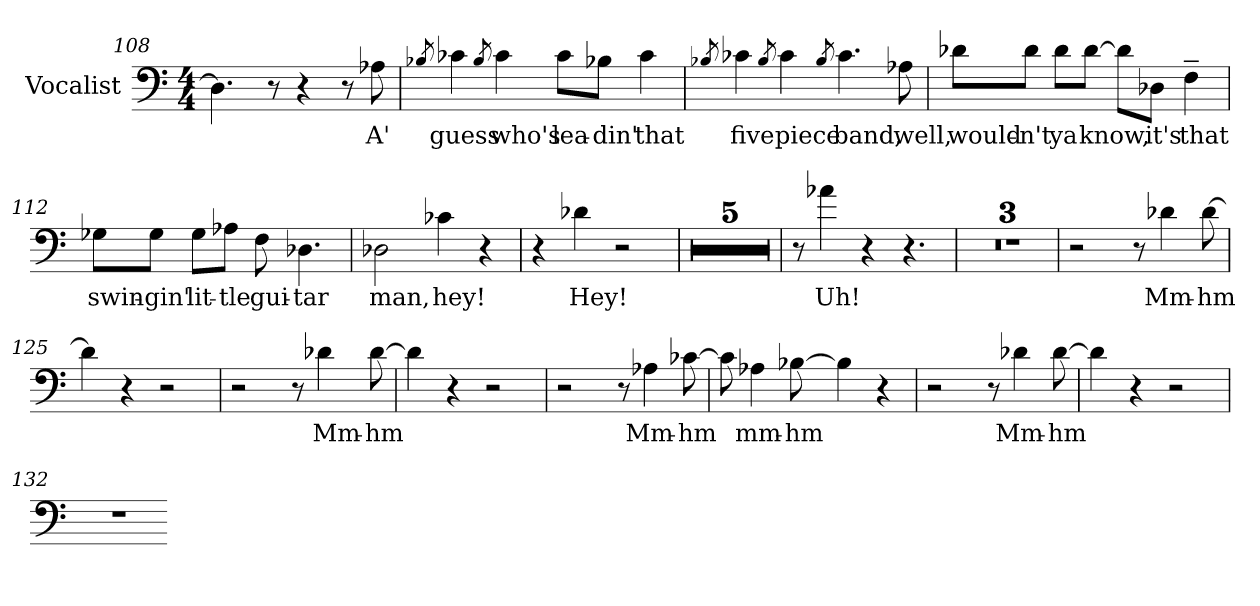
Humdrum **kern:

**kern	**text
*part1	*part1
*staff1	*staff1
*I"Vocalist	*
*clefF4	*
*M4/4	*
=108	=108
4.D-]	_
8r	.
4r	.
8r	.
8A-X	A'
=109	=109
8qB-X	_
4c-X	guess
8qB-	_
4c-	who's
8c-\L	lea-
8B-X\J	-din'
4c-	that
=110	=110
8qB-X	_
4c-X	five
8qB-	_
4c-	piece
8qB-	_
4.c-	band,
8A-X	well,
=111	=111
8d-X\L	would-
8d-\J	-n't
8d-\L	ya
[8d-\J	know,
8d-\L]	_
8D-X\J	it's
4F~	that
=112	=112
8G-X\L	swin-
8G-\J	-gin'
8G-\L	lit-
8A-X\J	-tle
8F	gui-
4.D-X	-tar
=113	=113
2D-X	man,
4c-X	hey!
4r	.
=114	=114
4r	.
4d-X	Hey!
2r	.
=115	=115
1r	.
=116	=116
1r	.
=117	=117
1r	.
=118	=118
1r	.
=119	=119
1r	.
=120	=120
8r	.
4a-X	Uh!
4r	.
4.r	.
=121	=121
1r	.
=122	=122
1r	.
=123	=123
1r	.
=124	=124
2r	.
8r	.
4d-X	Mm-
[8d-	-hm
=125	=125
4d-]	_
4r	.
2r	.
=126	=126
2r	.
8r	.
4d-X	Mm-
[8d-	-hm
=127	=127
4d-]	_
4r	.
2r	.
=128	=128
2r	.
8r	.
4A-X	Mm-
[8c-X	-hm
=129	=129
8c-]	_
4A-X	mm-
[8B-X	-hm
4B-]	_
4r	.
=130	=130
2r	.
8r	.
4d-X	Mm-
[8d-	-hm
=131	=131
4d-]	_
4r	.
2r	.
=132	=132
1r	.
=-	=-
*-	*-
